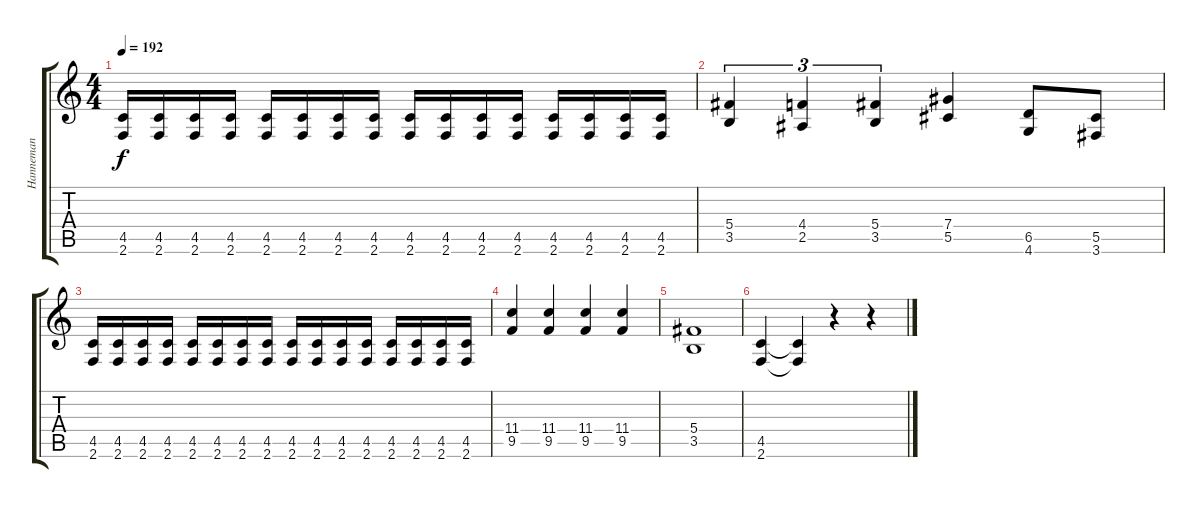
\track ("Hanneman" "Hanneman") {instrument distortionguitar}
\staff {score tabs}
\tuning (Eb4 Bb3 Gb3 Db3 Ab2 Eb2) {hide}
\ts (4 4)
\tempo 192
\clef g2
\ks c
(4.5 2.6).16{dy f} (4.5 2.6).16 (4.5 2.6).16 (4.5 2.6).16 (4.5 2.6).16 (4.5 2.6).16 (4.5 2.6).16 (4.5 2.6).16 (4.5 2.6).16 (4.5 2.6).16 (4.5 2.6).16 (4.5 2.6).16 (4.5 2.6).16 (4.5 2.6).16 (4.5 2.6).16 (4.5 2.6).16 |
(5.4 3.5).4{tu (3 2)} (4.4 2.5).4{tu (3 2)} (5.4 3.5).4{tu (3 2)} (7.4 5.5).4 (6.5 4.6).8 (5.5 3.6).8 |
(4.5 2.6).16 (4.5 2.6).16 (4.5 2.6).16 (4.5 2.6).16 (4.5 2.6).16 (4.5 2.6).16 (4.5 2.6).16 (4.5 2.6).16 (4.5 2.6).16 (4.5 2.6).16 (4.5 2.6).16 (4.5 2.6).16 (4.5 2.6).16 (4.5 2.6).16 (4.5 2.6).16 (4.5 2.6).16 |
(11.4 9.5).4 (11.4 9.5).4 (11.4 9.5).4 (11.4 9.5).4 |
(5.4 3.5).1 |
(4.5 2.6).4 (4.5{t} 2.6{t}).4 r.4 r.4
